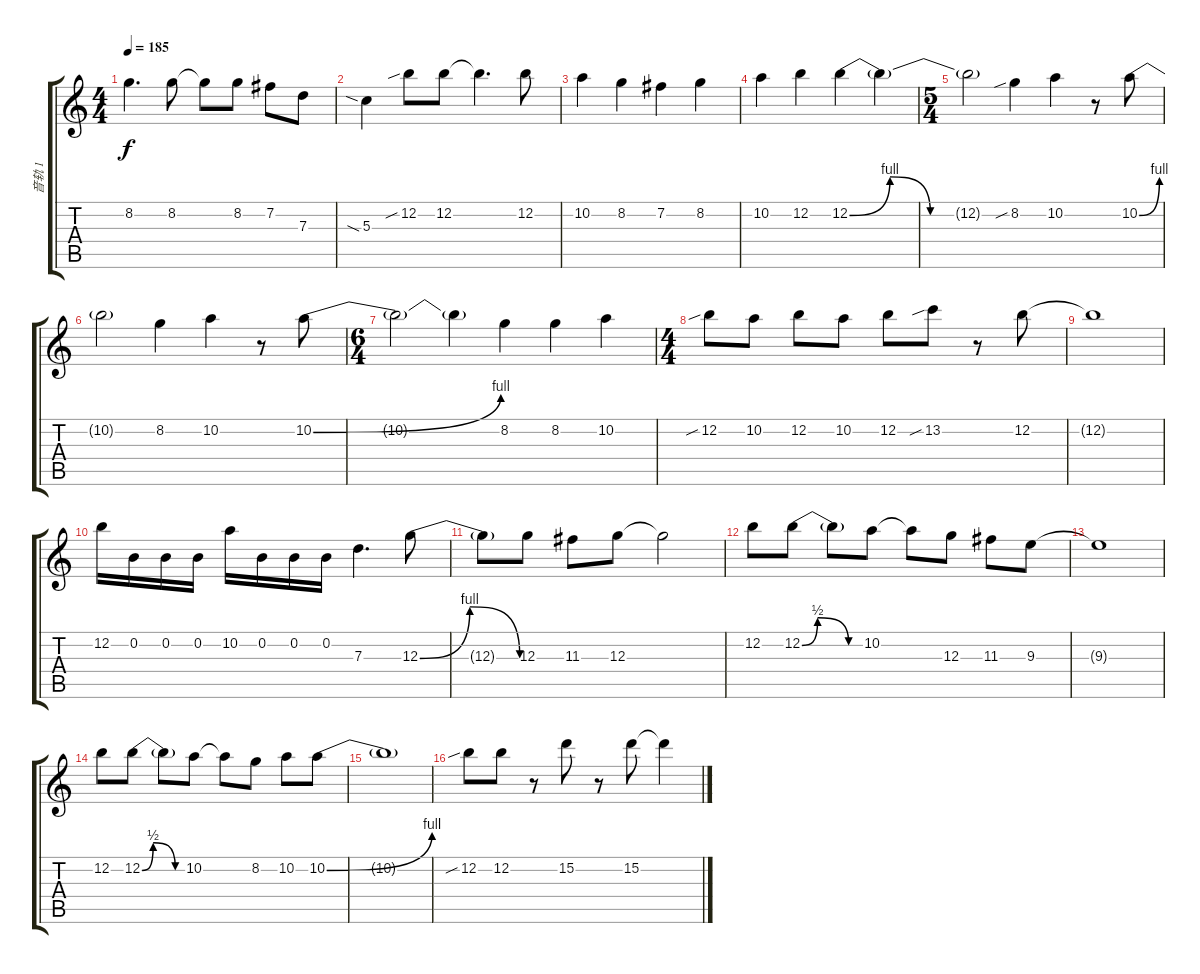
\track ("音轨 1" "音轨 1") {instrument distortionguitar}
\staff {score tabs}
\tuning (E4 B3 G3 D3 A2 E2) {hide}
\ts (4 4)
\tempo 185
\clef g2
\ks c
8.2{t}.4{d dy f} 8.2.8 8.2{t}.8 8.2.8 7.2.8 7.3.8 |
5.3{sia}.4 12.2{sib}.8 12.2.8 12.2{t}.4{d} 12.2.8 |
10.2.4 8.2.4 7.2.4 8.2.4 |
10.2.4 12.2.4 12.2{be (custom 0 0 15 4 30 0 45 0 60 0)}.4 12.2{t}.4 |
\ts (5 4)
12.2{t}.2 8.2{sib}.4 10.2.4 r.8 10.2{be (bend 0 0 60 4)}.8 |
10.2{t}.2 8.2.4 10.2.4 r.8 10.2{be (bend 0 0 60 4)}.8 |
\ts (6 4)
10.2{t}.2 10.2{t}.4 8.2.4 8.2.4 10.2.4 |
\ts (4 4)
12.2{sib}.8 10.2.8 12.2.8 10.2.8 12.2.8 13.2{sib}.8 r.8 12.2.8 |
12.2{t}.1 |
12.2.16 0.2.16 0.2.16 0.2.16 10.2.16 0.2.16 0.2.16 0.2.16 7.3.4{d} 12.3{be (bendrelease 0 0 15 4 15 4 60 0)}.8 |
12.3{t}.8 12.3.8 11.3.8 12.3.8 12.3{t}.2 |
12.2.8 12.2{be (custom 0 0 15 2 45 0 60 0)}.8 12.2{t}.8 10.2.8 10.2{t}.8 12.3.8 11.3.8 9.3.8 |
9.3{t}.1 |
12.2.8 12.2{be (custom 0 0 15 2 45 0 60 0)}.8 12.2{t}.8 10.2.8 10.2{t}.8 8.2.8 10.2.8 10.2{be (bend 0 0 60 4)}.8 |
10.2{t}.1 |
12.2{sib}.8 12.2.8 r.8 15.2.8 r.8 15.2.8 15.2{t}.4
